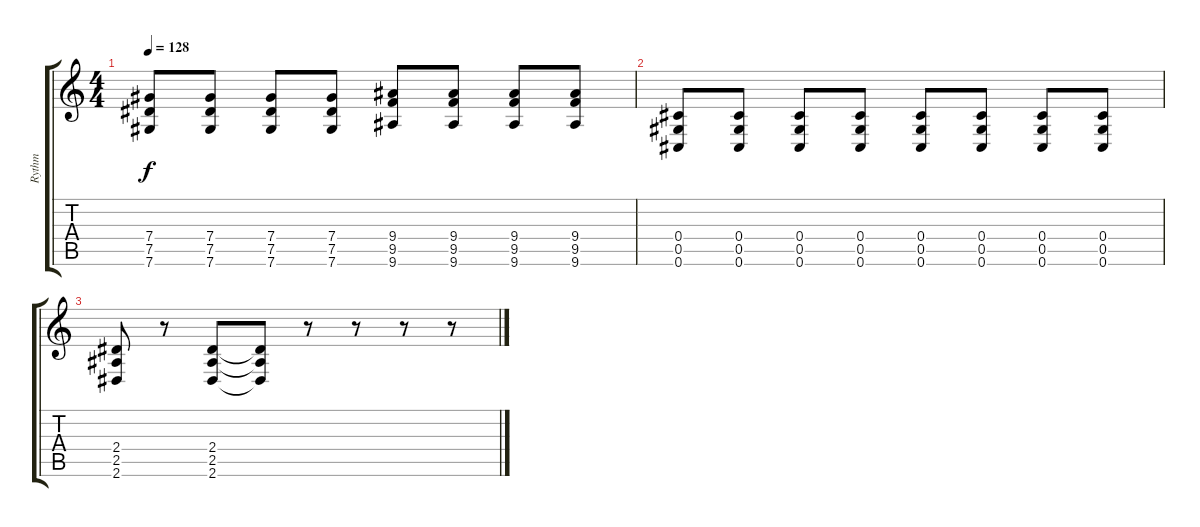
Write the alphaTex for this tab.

\track ("Rythm" "Rythm") {instrument distortionguitar}
\staff {score tabs}
\tuning (Eb4 Bb3 Gb3 Db3 Ab2 Db2) {hide}
\ts (4 4)
\tempo 128
\clef g2
\ks c
(7.4 7.5 7.6).8{dy f} (7.4 7.5 7.6).8 (7.4 7.5 7.6).8 (7.4 7.5 7.6).8 (9.4 9.5 9.6).8 (9.4 9.5 9.6).8 (9.4 9.5 9.6).8 (9.4 9.5 9.6).8 |
(0.4 0.5 0.6).8 (0.4 0.5 0.6).8 (0.4 0.5 0.6).8 (0.4 0.5 0.6).8 (0.4 0.5 0.6).8 (0.4 0.5 0.6).8 (0.4 0.5 0.6).8 (0.4 0.5 0.6).8 |
(2.4 2.5 2.6).8 r.8 (2.4 2.5 2.6).8 (2.4{t} 2.5{t} 2.6{t}).8 r.8 r.8 r.8 r.8
